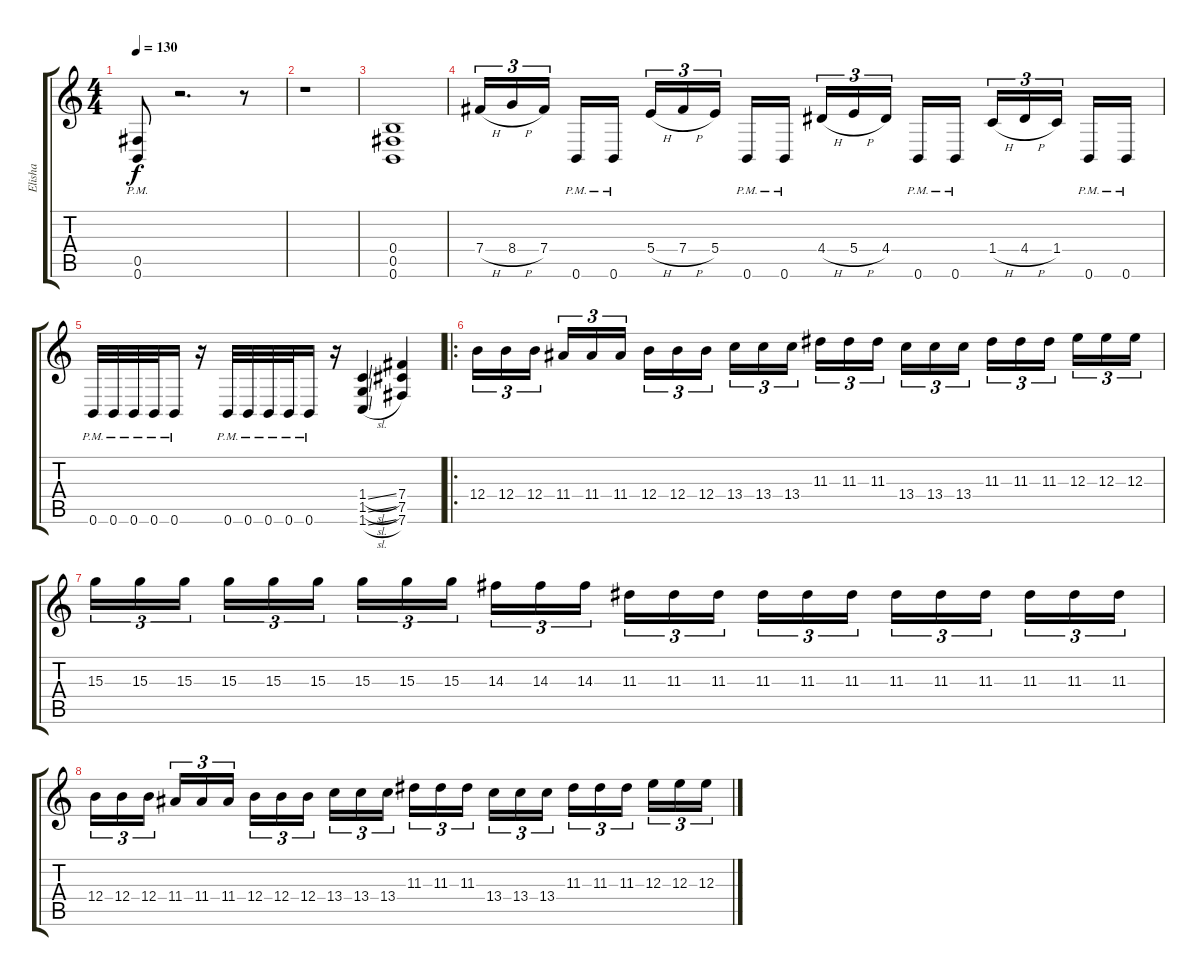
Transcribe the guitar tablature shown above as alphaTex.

\track ("Elisha" "Elisha") {instrument overdrivenguitar}
\staff {score tabs}
\tuning (Db4 Ab3 E3 B2 Gb2 B1) {hide}
\ts (4 4)
\tempo 130
\clef g2
\ks c
(0.5{pm} 0.6{pm}).8{dy f} r.2{d} r.8 |
r.1 |
(0.4 0.5 0.6).1 |
7.4{h}.16{tu (3 2)} 8.4{h}.16{tu (3 2)} 7.4.16{tu (3 2) beam splitsecondary} 0.6{pm}.16 0.6{pm}.16 5.4{h}.16{tu (3 2)} 7.4{h}.16{tu (3 2)} 5.4.16{tu (3 2) beam splitsecondary} 0.6{pm}.16 0.6{pm}.16 4.4{h}.16{tu (3 2)} 5.4{h}.16{tu (3 2)} 4.4.16{tu (3 2) beam splitsecondary} 0.6{pm}.16 0.6{pm}.16 1.4{h}.16{tu (3 2)} 4.4{h}.16{tu (3 2)} 1.4.16{tu (3 2) beam splitsecondary} 0.6{pm}.16 0.6{pm}.16 |
0.6{pm}.32 0.6{pm}.32 0.6{pm}.32 0.6{pm}.32 0.6{pm}.16 r.16 0.6{pm}.32 0.6{pm}.32 0.6{pm}.32 0.6{pm}.32 0.6{pm}.16 r.16 (1.4{sl} 1.5{sl} 1.6{sl}).4 (7.4 7.5 7.6).4 |
\ro
12.4.16{tu (3 2)} 12.4.16{tu (3 2)} 12.4.16{tu (3 2) beam splitsecondary} 11.4.16{tu (3 2)} 11.4.16{tu (3 2)} 11.4.16{tu (3 2)} 12.4.16{tu (3 2)} 12.4.16{tu (3 2)} 12.4.16{tu (3 2) beam splitsecondary} 13.4.16{tu (3 2)} 13.4.16{tu (3 2)} 13.4.16{tu (3 2)} 11.3.16{tu (3 2)} 11.3.16{tu (3 2)} 11.3.16{tu (3 2) beam splitsecondary} 13.4.16{tu (3 2)} 13.4.16{tu (3 2)} 13.4.16{tu (3 2)} 11.3.16{tu (3 2)} 11.3.16{tu (3 2)} 11.3.16{tu (3 2) beam splitsecondary} 12.3.16{tu (3 2)} 12.3.16{tu (3 2)} 12.3.16{tu (3 2)} |
15.3.16{tu (3 2)} 15.3.16{tu (3 2)} 15.3.16{tu (3 2) beam splitsecondary} 15.3.16{tu (3 2)} 15.3.16{tu (3 2)} 15.3.16{tu (3 2)} 15.3.16{tu (3 2)} 15.3.16{tu (3 2)} 15.3.16{tu (3 2) beam splitsecondary} 14.3.16{tu (3 2)} 14.3.16{tu (3 2)} 14.3.16{tu (3 2)} 11.3.16{tu (3 2)} 11.3.16{tu (3 2)} 11.3.16{tu (3 2) beam splitsecondary} 11.3.16{tu (3 2)} 11.3.16{tu (3 2)} 11.3.16{tu (3 2)} 11.3.16{tu (3 2)} 11.3.16{tu (3 2)} 11.3.16{tu (3 2) beam splitsecondary} 11.3.16{tu (3 2)} 11.3.16{tu (3 2)} 11.3.16{tu (3 2)} |
12.4.16{tu (3 2)} 12.4.16{tu (3 2)} 12.4.16{tu (3 2) beam splitsecondary} 11.4.16{tu (3 2)} 11.4.16{tu (3 2)} 11.4.16{tu (3 2)} 12.4.16{tu (3 2)} 12.4.16{tu (3 2)} 12.4.16{tu (3 2) beam splitsecondary} 13.4.16{tu (3 2)} 13.4.16{tu (3 2)} 13.4.16{tu (3 2)} 11.3.16{tu (3 2)} 11.3.16{tu (3 2)} 11.3.16{tu (3 2) beam splitsecondary} 13.4.16{tu (3 2)} 13.4.16{tu (3 2)} 13.4.16{tu (3 2)} 11.3.16{tu (3 2)} 11.3.16{tu (3 2)} 11.3.16{tu (3 2) beam splitsecondary} 12.3.16{tu (3 2)} 12.3.16{tu (3 2)} 12.3.16{tu (3 2)}
